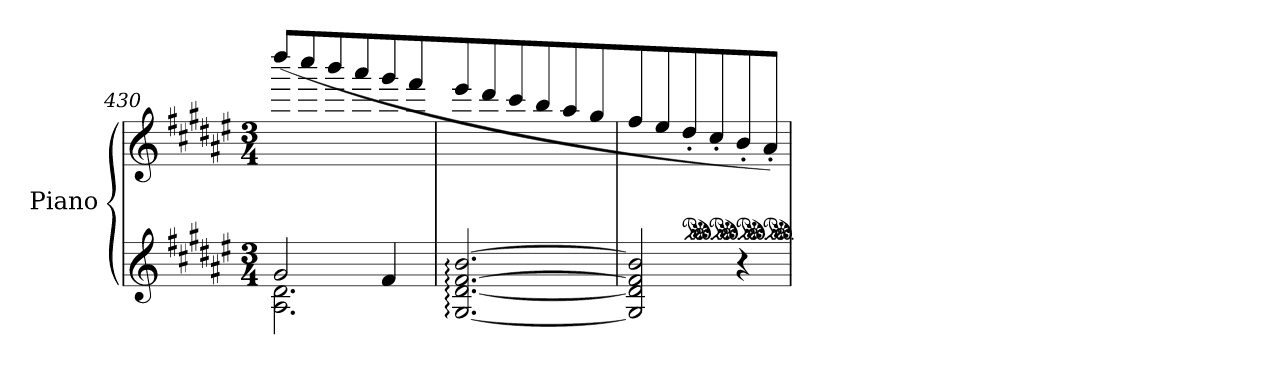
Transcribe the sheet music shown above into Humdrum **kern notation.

**kern	**kern
*part1	*part1
*staff2	*staff1
*I"Piano	*
*I'Pno	*
!!LO:LB:g=z
*clefG2	*clefG2
*k[f#c#g#d#a#e#]	*k[f#c#g#d#a#e#]
*M3/4	*M3/4
=430	=430
*^	*
2g#/	2.A#\ 2.d#\	(<8dddd#/L
.	.	8cccc#/
.	.	8bbb/
.	.	8aaa#/
4f#/	.	8ggg#/
.	.	8fff#/
*v	*v	*
=431	=431
[2.G#/: [2.d#/: [2.f#/: [2.b/:	8eee#/
.	8ddd#/
.	8ccc#/
.	8bb/
.	8aa#/
.	8gg#/
=432	=432
2G#/] 2d#/] 2f#/] 2b/]	8ff#/
.	8ee#/
*	*ped
.	8dd#'/
*	*Xped
*	*ped
.	8cc#'/
*	*Xped
*	*ped
4r	8b'/
*	*Xped
*	*ped
.	8a#'/J)
*	*Xped
=	=
*-	*-
